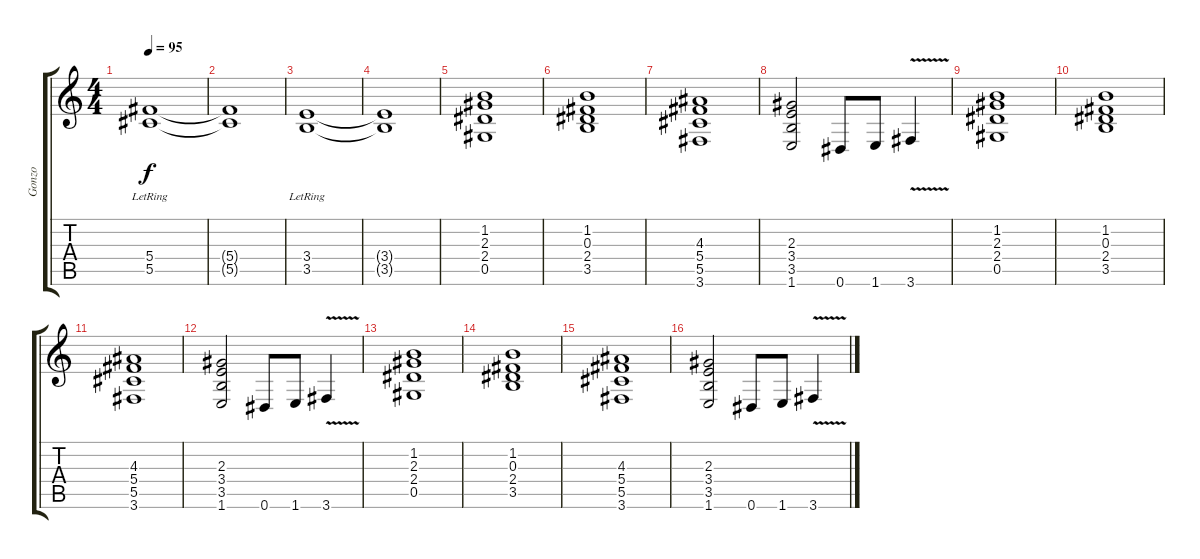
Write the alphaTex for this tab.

\track ("Gonzo" "Gonzo") {instrument electricguitarclean}
\staff {score tabs}
\tuning (Eb4 Bb3 Gb3 Db3 Ab2 Eb2) {hide}
\ts (4 4)
\tempo 95
\clef g2
\ks c
(5.4{lr} 5.5{lr}).1{dy f} |
(5.4{t} 5.5{t}).1 |
(3.4{lr} 3.5{lr}).1 |
(3.4{t} 3.5{t}).1 |
(1.2 2.3 2.4 0.5).1{volume 11 instrument overdrivenguitar} |
(1.2 0.3 2.4 3.5).1 |
(4.3 5.4 5.5 3.6).1 |
(2.3 3.4 3.5 1.6).2 0.6.8 1.6.8 3.6{v}.4 |
(1.2 2.3 2.4 0.5).1 |
(1.2 0.3 2.4 3.5).1 |
(4.3 5.4 5.5 3.6).1 |
(2.3 3.4 3.5 1.6).2 0.6.8 1.6.8 3.6{v}.4 |
(1.2 2.3 2.4 0.5).1 |
(1.2 0.3 2.4 3.5).1 |
(4.3 5.4 5.5 3.6).1 |
(2.3 3.4 3.5 1.6).2 0.6.8 1.6.8 3.6{v}.4
